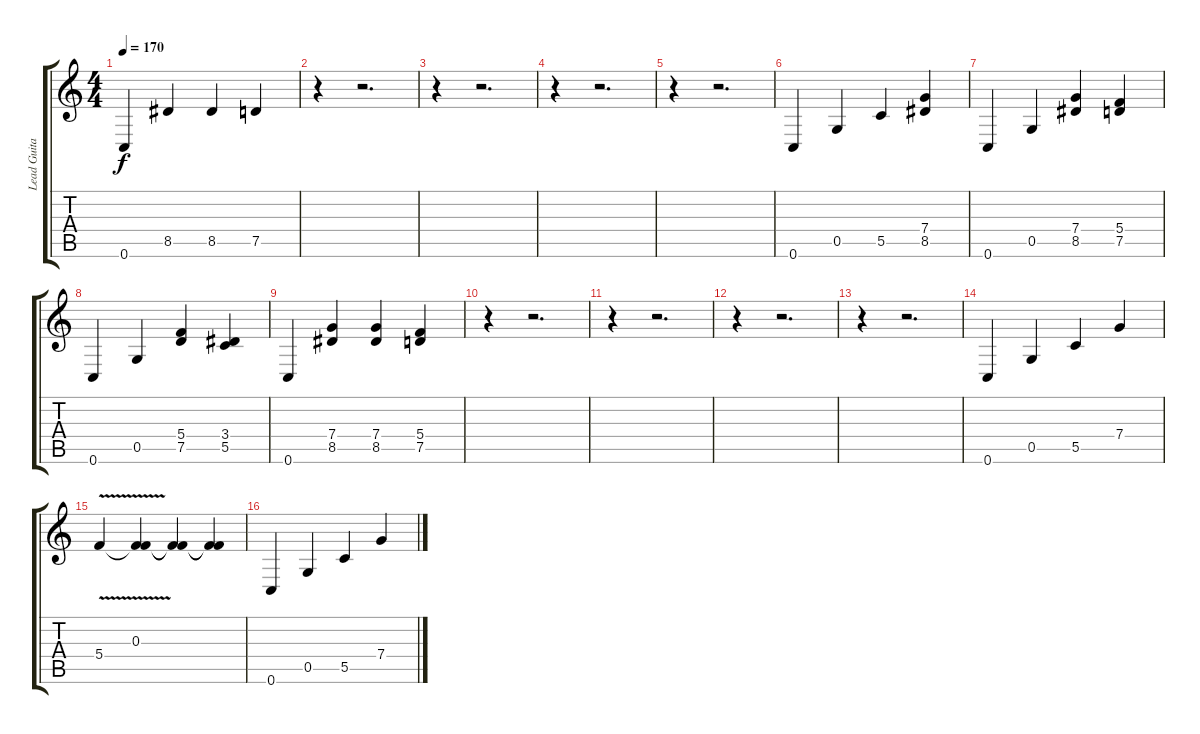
\track ("Lead Guitar 2 " "Lead Guita") {instrument distortionguitar}
\staff {score tabs}
\tuning (D4 A3 F3 C3 G2 C2) {hide}
\ts (4 4)
\tempo 170
\clef g2
\ks c
0.6.4{dy f} 8.5.4 8.5.4 7.5.4 |
r.4 r.2{d} |
r.4 r.2{d} |
r.4 r.2{d} |
r.4 r.2{d} |
0.6.4 0.5.4 5.5.4 (7.4 8.5).4 |
0.6.4 0.5.4 (7.4 8.5).4 (5.4 7.5).4 |
0.6.4 0.5.4 (5.4 7.5).4 (3.4 5.5).4 |
0.6.4 (7.4 8.5).4 (7.4 8.5).4 (5.4 7.5).4 |
r.4 r.2{d} |
r.4 r.2{d} |
r.4 r.2{d} |
r.4 r.2{d} |
0.6.4 0.5.4 5.5.4 7.4.4 |
5.4{v}.4 (0.3 5.4{t}).4 (0.3{t} 5.4{t}).4 (0.3{t} 5.4{t}).4 |
0.6.4 0.5.4 5.5.4 7.4.4
